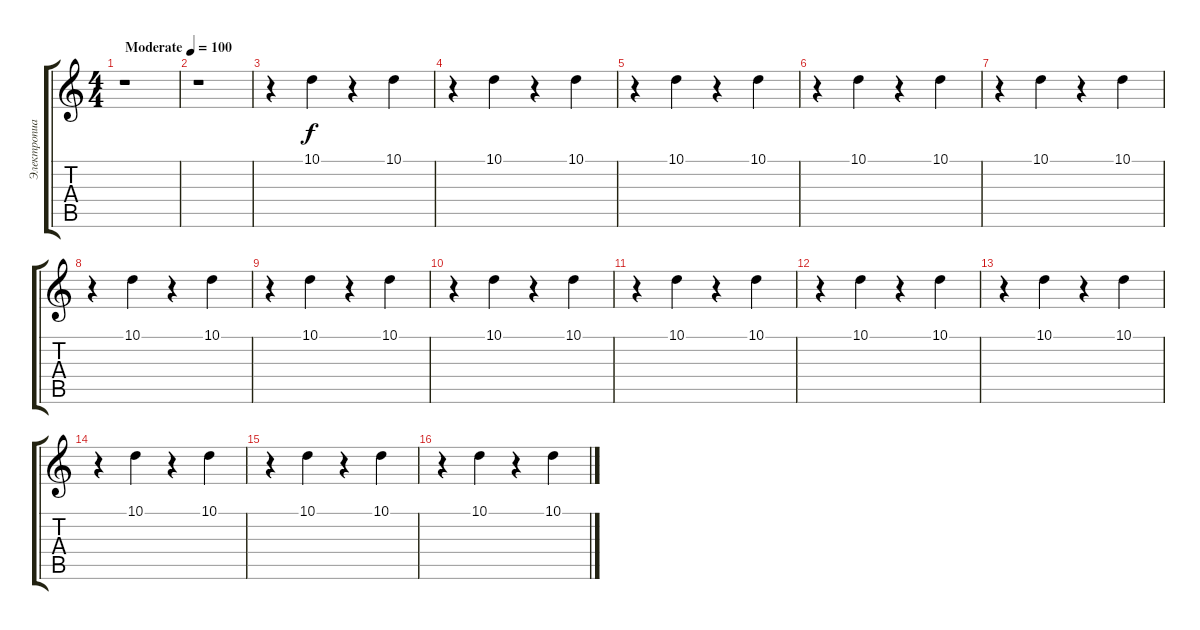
\track ("Электропиано2" "Электропиа") {instrument fx3crystal}
\staff {score tabs}
\tuning (E4 B3 G3 D3 A2 E2) {hide}
\ts (4 4)
\tempo (100 "Moderate")
\clef g2
\ks c
r.1{dy f instrument fx3crystal} |
r.1 |
r.4 10.1.4 r.4 10.1.4 |
r.4 10.1.4 r.4 10.1.4 |
r.4 10.1.4 r.4 10.1.4 |
r.4 10.1.4 r.4 10.1.4 |
r.4 10.1.4 r.4 10.1.4 |
r.4 10.1.4 r.4 10.1.4 |
r.4 10.1.4 r.4 10.1.4 |
r.4 10.1.4 r.4 10.1.4 |
r.4 10.1.4 r.4 10.1.4 |
r.4 10.1.4 r.4 10.1.4 |
r.4 10.1.4 r.4 10.1.4 |
r.4 10.1.4 r.4 10.1.4 |
r.4 10.1.4 r.4 10.1.4 |
r.4 10.1.4 r.4 10.1.4
